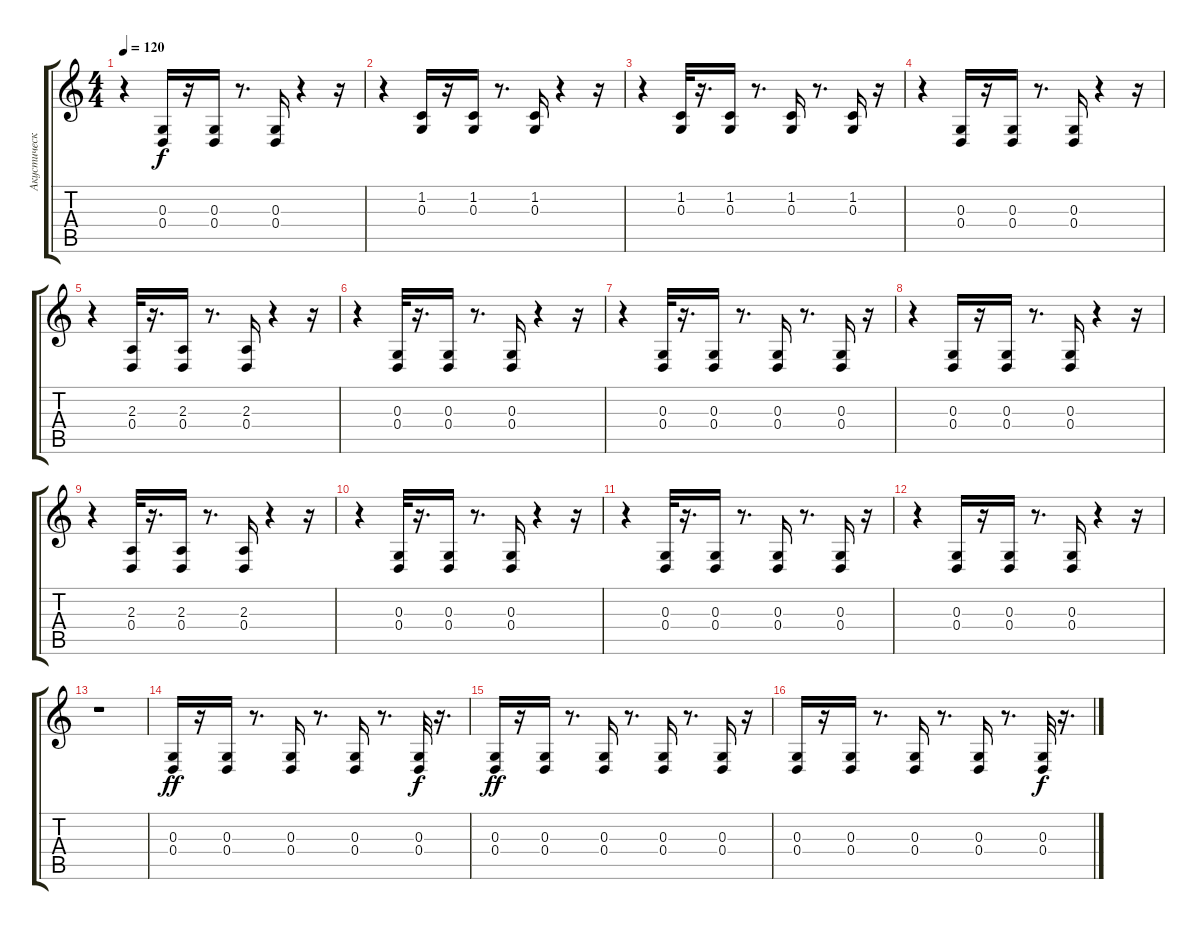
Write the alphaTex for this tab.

\track ("Акустический Гранд Роял" "Акустическ") {instrument acousticgrandpiano}
\staff {score tabs}
\tuning (E4 B3 G3 D3 A2 E2) {hide}
\ts (4 4)
\tempo 120
\clef g2
\ks c
r.4{dy f} (0.3 0.4).16 r.16 (0.3 0.4).16 r.8{d} (0.3 0.4).16 r.4 r.16 |
r.4 (1.2 0.3).16 r.16 (1.2 0.3).16 r.8{d} (1.2 0.3).16 r.4 r.16 |
r.4 (1.2 0.3).32 r.16{d} (1.2 0.3).16 r.8{d} (1.2 0.3).16 r.8{d} (1.2 0.3).16 r.16 |
r.4 (0.3 0.4).16 r.16 (0.3 0.4).16 r.8{d} (0.3 0.4).16 r.4 r.16 |
r.4 (2.3 0.4).32 r.16{d} (2.3 0.4).16 r.8{d} (2.3 0.4).16 r.4 r.16 |
r.4 (0.3 0.4).32 r.16{d} (0.3 0.4).16 r.8{d} (0.3 0.4).16 r.4 r.16 |
r.4 (0.3 0.4).32 r.16{d} (0.3 0.4).16 r.8{d} (0.3 0.4).16 r.8{d} (0.3 0.4).16 r.16 |
r.4 (0.3 0.4).16 r.16 (0.3 0.4).16 r.8{d} (0.3 0.4).16 r.4 r.16 |
r.4 (2.3 0.4).32 r.16{d} (2.3 0.4).16 r.8{d} (2.3 0.4).16 r.4 r.16 |
r.4 (0.3 0.4).32 r.16{d} (0.3 0.4).16 r.8{d} (0.3 0.4).16 r.4 r.16 |
r.4 (0.3 0.4).32 r.16{d} (0.3 0.4).16 r.8{d} (0.3 0.4).16 r.8{d} (0.3 0.4).16 r.16 |
r.4 (0.3 0.4).16 r.16 (0.3 0.4).16 r.8{d} (0.3 0.4).16 r.4 r.16 |
r.1 |
(0.3 0.4).16{dy ff} r.16 (0.3 0.4).16 r.8{d} (0.3 0.4).16 r.8{d} (0.3 0.4).16 r.8{d} (0.3 0.4).32{dy f} r.16{d} |
(0.3 0.4).16{dy ff} r.16 (0.3 0.4).16 r.8{d} (0.3 0.4).16 r.8{d} (0.3 0.4).16 r.8{d} (0.3 0.4).16 r.16 |
(0.3 0.4).16 r.16 (0.3 0.4).16 r.8{d} (0.3 0.4).16 r.8{d} (0.3 0.4).16 r.8{d} (0.3 0.4).32{dy f} r.16{d}
